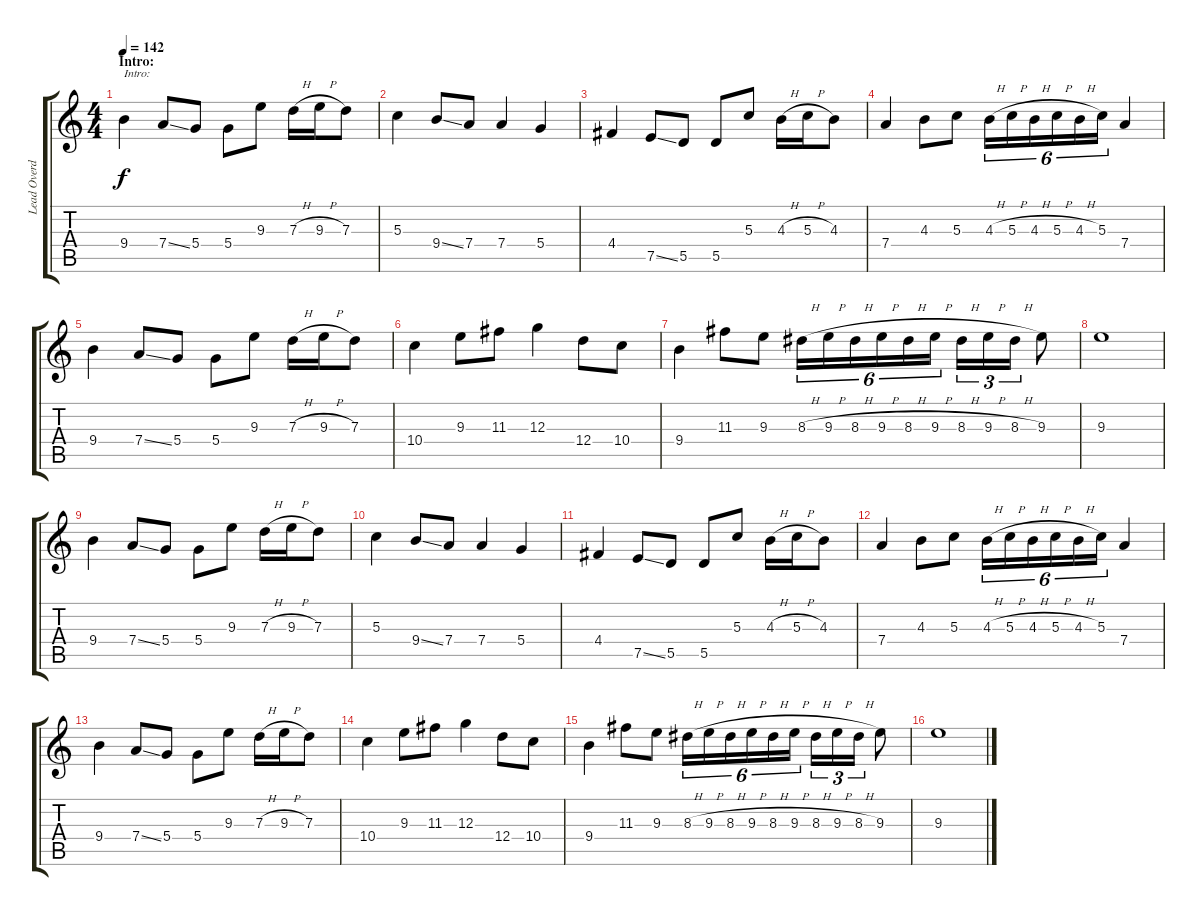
\track ("Lead Overdub" "Lead Overd") {instrument distortionguitar}
\staff {score tabs}
\tuning (E4 B3 G3 D3 A2 E2) {hide}
\ts (4 4)
\section ("" "Intro:")
\tempo 142
\clef g2
\ks c
9.4.4{txt "Intro:" dy f instrument distortionguitar} 7.4{ss}.8 5.4.8 5.4.8 9.3.8 7.3{h}.16 9.3{h}.16 7.3.8 |
5.3.4 9.4{ss}.8 7.4.8 7.4.4 5.4.4 |
4.4.4 7.5{ss}.8 5.5.8 5.5.8 5.3.8 4.3{h}.16 5.3{h}.16 4.3.8 |
7.4.4 4.3.8 5.3.8 4.3{h}.16{tu (6 4)} 5.3{h}.16{tu (6 4)} 4.3{h}.16{tu (6 4)} 5.3{h}.16{tu (6 4)} 4.3{h}.16{tu (6 4)} 5.3.16{tu (6 4)} 7.4.4 |
9.4.4 7.4{ss}.8 5.4.8 5.4.8 9.3.8 7.3{h}.16 9.3{h}.16 7.3.8 |
10.4.4 9.3.8 11.3.8 12.3.4 12.4.8 10.4.8 |
9.4.4 11.3.8 9.3.8 8.3{h}.16{tu (6 4)} 9.3{h}.16{tu (6 4)} 8.3{h}.16{tu (6 4)} 9.3{h}.16{tu (6 4)} 8.3{h}.16{tu (6 4)} 9.3{h}.16{tu (6 4)} 8.3{h}.16{tu (3 2)} 9.3{h}.16{tu (3 2)} 8.3{h}.16{tu (3 2)} 9.3.8 |
9.3.1 |
9.4.4 7.4{ss}.8 5.4.8 5.4.8 9.3.8 7.3{h}.16 9.3{h}.16 7.3.8 |
5.3.4 9.4{ss}.8 7.4.8 7.4.4 5.4.4 |
4.4.4 7.5{ss}.8 5.5.8 5.5.8 5.3.8 4.3{h}.16 5.3{h}.16 4.3.8 |
7.4.4 4.3.8 5.3.8 4.3{h}.16{tu (6 4)} 5.3{h}.16{tu (6 4)} 4.3{h}.16{tu (6 4)} 5.3{h}.16{tu (6 4)} 4.3{h}.16{tu (6 4)} 5.3.16{tu (6 4)} 7.4.4 |
9.4.4 7.4{ss}.8 5.4.8 5.4.8 9.3.8 7.3{h}.16 9.3{h}.16 7.3.8 |
10.4.4 9.3.8 11.3.8 12.3.4 12.4.8 10.4.8 |
9.4.4 11.3.8 9.3.8 8.3{h}.16{tu (6 4)} 9.3{h}.16{tu (6 4)} 8.3{h}.16{tu (6 4)} 9.3{h}.16{tu (6 4)} 8.3{h}.16{tu (6 4)} 9.3{h}.16{tu (6 4)} 8.3{h}.16{tu (3 2)} 9.3{h}.16{tu (3 2)} 8.3{h}.16{tu (3 2)} 9.3.8 |
9.3.1
